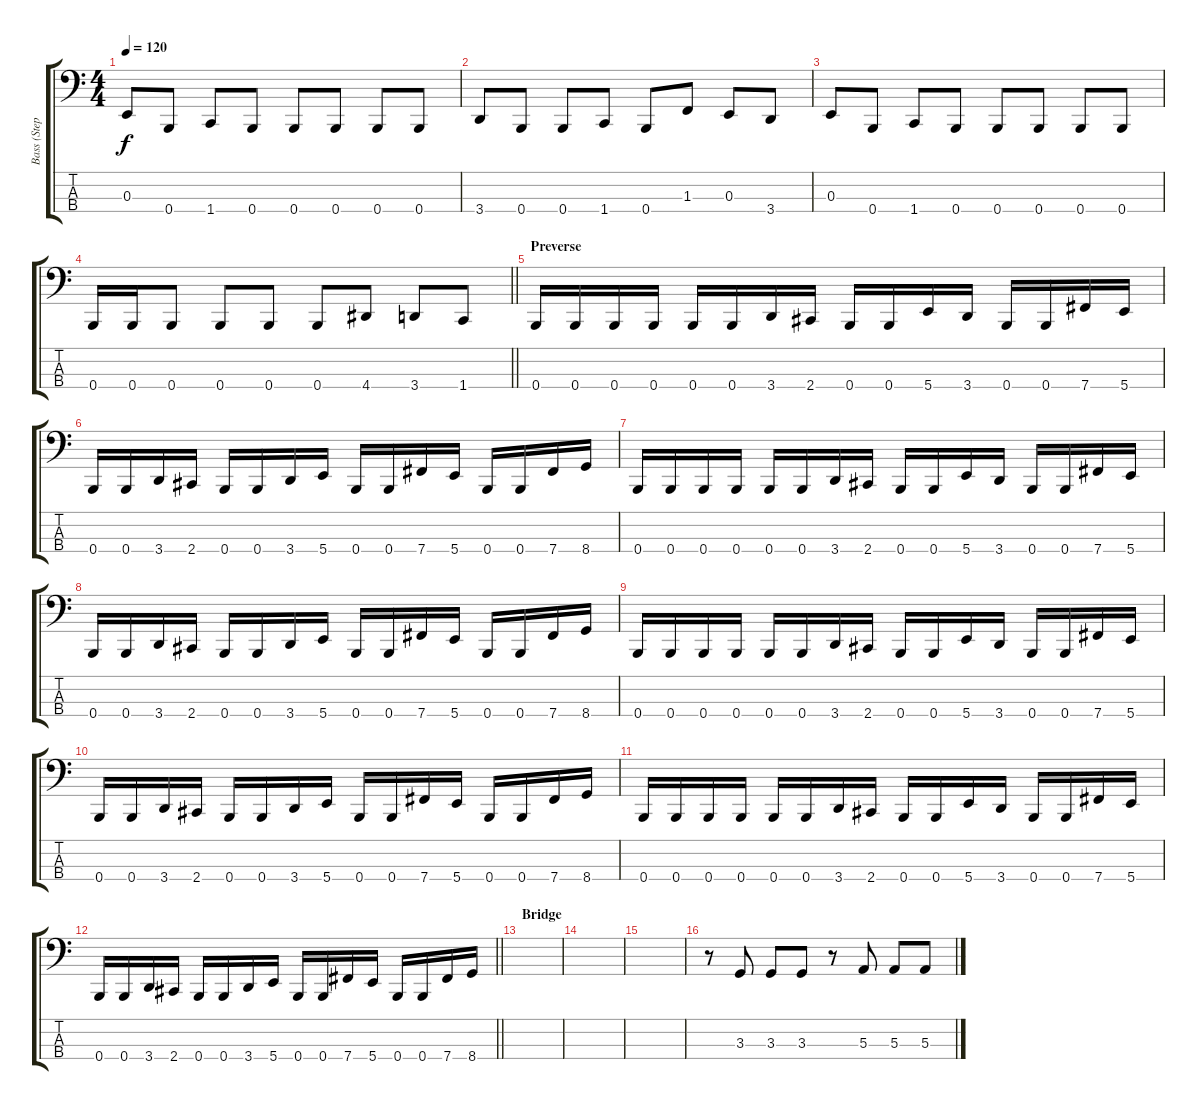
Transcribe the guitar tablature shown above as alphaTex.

\track ("Bass (Stephane Barbe)" "Bass (Step") {instrument electricbasspick}
\staff {score tabs}
\tuning (D2 A1 E1 B0) {hide}
\ts (4 4)
\tempo 120
\clef f4
\ks c
0.3.8{dy f} 0.4.8 1.4.8 0.4.8 0.4.8 0.4.8 0.4.8 0.4.8 |
3.4.8 0.4.8 0.4.8 1.4.8 0.4.8 1.3.8 0.3.8 3.4.8 |
0.3.8 0.4.8 1.4.8 0.4.8 0.4.8 0.4.8 0.4.8 0.4.8 |
\barLineRight lightlight
0.4.16 0.4.16 0.4.8 0.4.8 0.4.8 0.4.8 4.4.8 3.4.8 1.4.8 |
\section ("" "Preverse")
0.4.16 0.4.16 0.4.16 0.4.16 0.4.16 0.4.16 3.4.16 2.4.16 0.4.16 0.4.16 5.4.16 3.4.16 0.4.16 0.4.16 7.4.16 5.4.16 |
0.4.16 0.4.16 3.4.16 2.4.16 0.4.16 0.4.16 3.4.16 5.4.16 0.4.16 0.4.16 7.4.16 5.4.16 0.4.16 0.4.16 7.4.16 8.4.16 |
0.4.16 0.4.16 0.4.16 0.4.16 0.4.16 0.4.16 3.4.16 2.4.16 0.4.16 0.4.16 5.4.16 3.4.16 0.4.16 0.4.16 7.4.16 5.4.16 |
0.4.16 0.4.16 3.4.16 2.4.16 0.4.16 0.4.16 3.4.16 5.4.16 0.4.16 0.4.16 7.4.16 5.4.16 0.4.16 0.4.16 7.4.16 8.4.16 |
0.4.16 0.4.16 0.4.16 0.4.16 0.4.16 0.4.16 3.4.16 2.4.16 0.4.16 0.4.16 5.4.16 3.4.16 0.4.16 0.4.16 7.4.16 5.4.16 |
0.4.16 0.4.16 3.4.16 2.4.16 0.4.16 0.4.16 3.4.16 5.4.16 0.4.16 0.4.16 7.4.16 5.4.16 0.4.16 0.4.16 7.4.16 8.4.16 |
0.4.16 0.4.16 0.4.16 0.4.16 0.4.16 0.4.16 3.4.16 2.4.16 0.4.16 0.4.16 5.4.16 3.4.16 0.4.16 0.4.16 7.4.16 5.4.16 |
\barLineRight lightlight
0.4.16 0.4.16 3.4.16 2.4.16 0.4.16 0.4.16 3.4.16 5.4.16 0.4.16 0.4.16 7.4.16 5.4.16 0.4.16 0.4.16 7.4.16 8.4.16 |
\section ("" "Bridge")
|
|
|
r.8 3.3.8 3.3.8 3.3.8 r.8 5.3.8 5.3.8 5.3.8
